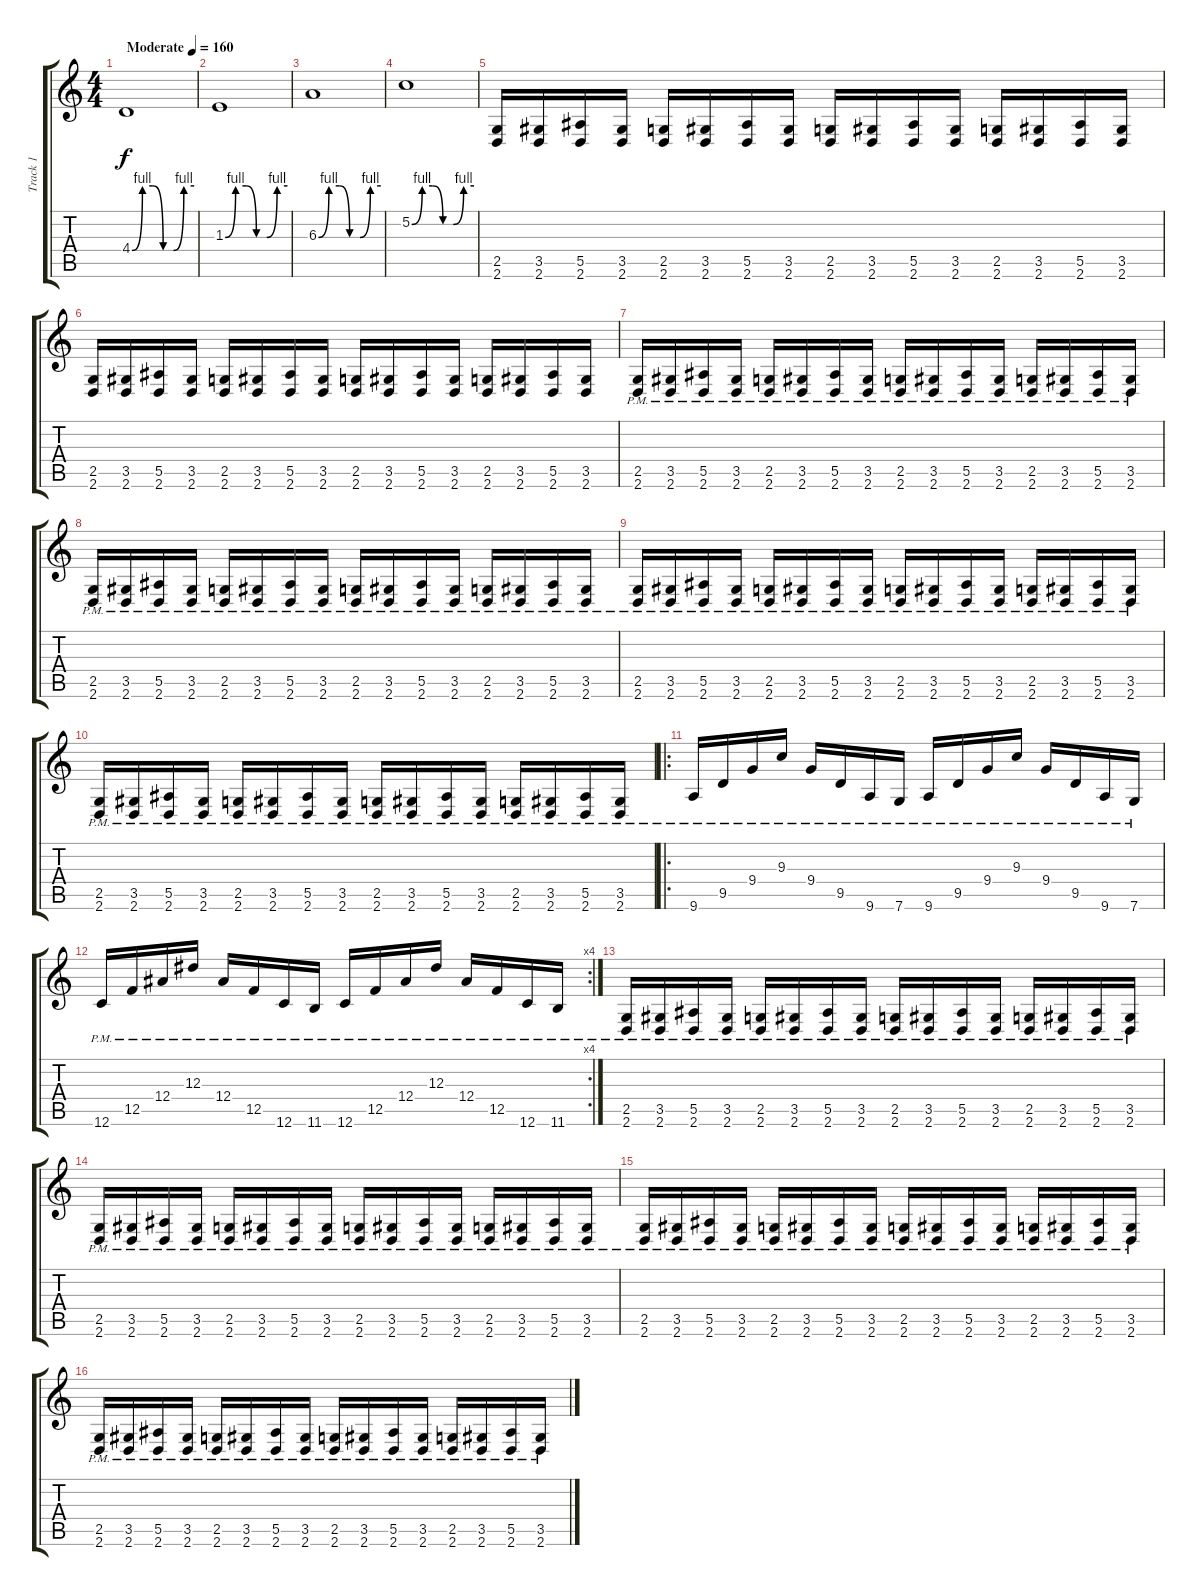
\track ("Track 1" "Track 1") {instrument distortionguitar}
\staff {score tabs}
\tuning (C4 G3 Eb3 Bb2 F2 C2) {hide}
\ts (4 4)
\tempo (160 "Moderate")
\clef g2
\ks c
4.4{be (custom 0 0 10 4 20 4 30 0 40 0 50 4 60 4)}.1{dy f volume 6 instrument distortionguitar} |
1.3{be (custom 0 0 10 4 20 4 30 0 40 0 50 4 60 4)}.1 |
6.3{be (custom 0 0 10 4 20 4 30 0 40 0 50 4 60 4)}.1 |
5.2{be (custom 0 0 10 4 20 4 30 0 40 0 50 4 60 4)}.1 |
(2.5 2.6).16{volume 16} (3.5 2.6).16 (5.5 2.6).16 (3.5 2.6).16 (2.5 2.6).16 (3.5 2.6).16 (5.5 2.6).16 (3.5 2.6).16 (2.5 2.6).16 (3.5 2.6).16 (5.5 2.6).16 (3.5 2.6).16 (2.5 2.6).16 (3.5 2.6).16 (5.5 2.6).16 (3.5 2.6).16 |
(2.5 2.6).16 (3.5 2.6).16 (5.5 2.6).16 (3.5 2.6).16 (2.5 2.6).16 (3.5 2.6).16 (5.5 2.6).16 (3.5 2.6).16 (2.5 2.6).16 (3.5 2.6).16 (5.5 2.6).16 (3.5 2.6).16 (2.5 2.6).16 (3.5 2.6).16 (5.5 2.6).16 (3.5 2.6).16 |
(2.5{pm} 2.6{pm}).16 (3.5{pm} 2.6{pm}).16 (5.5{pm} 2.6{pm}).16 (3.5{pm} 2.6{pm}).16 (2.5{pm} 2.6{pm}).16 (3.5{pm} 2.6{pm}).16 (5.5{pm} 2.6{pm}).16 (3.5{pm} 2.6{pm}).16 (2.5{pm} 2.6{pm}).16 (3.5{pm} 2.6{pm}).16 (5.5{pm} 2.6{pm}).16 (3.5{pm} 2.6{pm}).16 (2.5{pm} 2.6{pm}).16 (3.5{pm} 2.6{pm}).16 (5.5{pm} 2.6{pm}).16 (3.5{pm} 2.6{pm}).16 |
(2.5{pm} 2.6{pm}).16 (3.5{pm} 2.6{pm}).16 (5.5{pm} 2.6{pm}).16 (3.5{pm} 2.6{pm}).16 (2.5{pm} 2.6{pm}).16 (3.5{pm} 2.6{pm}).16 (5.5{pm} 2.6{pm}).16 (3.5{pm} 2.6{pm}).16 (2.5{pm} 2.6{pm}).16 (3.5{pm} 2.6{pm}).16 (5.5{pm} 2.6{pm}).16 (3.5{pm} 2.6{pm}).16 (2.5{pm} 2.6{pm}).16 (3.5{pm} 2.6{pm}).16 (5.5{pm} 2.6{pm}).16 (3.5{pm} 2.6{pm}).16 |
(2.5{pm} 2.6{pm}).16 (3.5{pm} 2.6{pm}).16 (5.5{pm} 2.6{pm}).16 (3.5{pm} 2.6{pm}).16 (2.5{pm} 2.6{pm}).16 (3.5{pm} 2.6{pm}).16 (5.5{pm} 2.6{pm}).16 (3.5{pm} 2.6{pm}).16 (2.5{pm} 2.6{pm}).16 (3.5{pm} 2.6{pm}).16 (5.5{pm} 2.6{pm}).16 (3.5{pm} 2.6{pm}).16 (2.5{pm} 2.6{pm}).16 (3.5{pm} 2.6{pm}).16 (5.5{pm} 2.6{pm}).16 (3.5{pm} 2.6{pm}).16 |
(2.5{pm} 2.6{pm}).16 (3.5{pm} 2.6{pm}).16 (5.5{pm} 2.6{pm}).16 (3.5{pm} 2.6{pm}).16 (2.5{pm} 2.6{pm}).16 (3.5{pm} 2.6{pm}).16 (5.5{pm} 2.6{pm}).16 (3.5{pm} 2.6{pm}).16 (2.5{pm} 2.6{pm}).16 (3.5{pm} 2.6{pm}).16 (5.5{pm} 2.6{pm}).16 (3.5{pm} 2.6{pm}).16 (2.5{pm} 2.6{pm}).16 (3.5{pm} 2.6{pm}).16 (5.5{pm} 2.6{pm}).16 (3.5{pm} 2.6{pm}).16 |
\ro
9.6{pm}.16 9.5{pm}.16 9.4{pm}.16 9.3{pm}.16 9.4{pm}.16 9.5{pm}.16 9.6{pm}.16 7.6{pm}.16 9.6{pm}.16 9.5{pm}.16 9.4{pm}.16 9.3{pm}.16 9.4{pm}.16 9.5{pm}.16 9.6{pm}.16 7.6{pm}.16 |
\rc 4
12.6{pm}.16 12.5{pm}.16 12.4{pm}.16 12.3{pm}.16 12.4{pm}.16 12.5{pm}.16 12.6{pm}.16 11.6{pm}.16 12.6{pm}.16 12.5{pm}.16 12.4{pm}.16 12.3{pm}.16 12.4{pm}.16 12.5{pm}.16 12.6{pm}.16 11.6{pm}.16 |
(2.5{pm} 2.6{pm}).16 (3.5{pm} 2.6{pm}).16 (5.5{pm} 2.6{pm}).16 (3.5{pm} 2.6{pm}).16 (2.5{pm} 2.6{pm}).16 (3.5{pm} 2.6{pm}).16 (5.5{pm} 2.6{pm}).16 (3.5{pm} 2.6{pm}).16 (2.5{pm} 2.6{pm}).16 (3.5{pm} 2.6{pm}).16 (5.5{pm} 2.6{pm}).16 (3.5{pm} 2.6{pm}).16 (2.5{pm} 2.6{pm}).16 (3.5{pm} 2.6{pm}).16 (5.5{pm} 2.6{pm}).16 (3.5{pm} 2.6{pm}).16 |
(2.5{pm} 2.6{pm}).16 (3.5{pm} 2.6{pm}).16 (5.5{pm} 2.6{pm}).16 (3.5{pm} 2.6{pm}).16 (2.5{pm} 2.6{pm}).16 (3.5{pm} 2.6{pm}).16 (5.5{pm} 2.6{pm}).16 (3.5{pm} 2.6{pm}).16 (2.5{pm} 2.6{pm}).16 (3.5{pm} 2.6{pm}).16 (5.5{pm} 2.6{pm}).16 (3.5{pm} 2.6{pm}).16 (2.5{pm} 2.6{pm}).16 (3.5{pm} 2.6{pm}).16 (5.5{pm} 2.6{pm}).16 (3.5{pm} 2.6{pm}).16 |
(2.5{pm} 2.6{pm}).16 (3.5{pm} 2.6{pm}).16 (5.5{pm} 2.6{pm}).16 (3.5{pm} 2.6{pm}).16 (2.5{pm} 2.6{pm}).16 (3.5{pm} 2.6{pm}).16 (5.5{pm} 2.6{pm}).16 (3.5{pm} 2.6{pm}).16 (2.5{pm} 2.6{pm}).16 (3.5{pm} 2.6{pm}).16 (5.5{pm} 2.6{pm}).16 (3.5{pm} 2.6{pm}).16 (2.5{pm} 2.6{pm}).16 (3.5{pm} 2.6{pm}).16 (5.5{pm} 2.6{pm}).16 (3.5{pm} 2.6{pm}).16 |
(2.5{pm} 2.6{pm}).16 (3.5{pm} 2.6{pm}).16 (5.5{pm} 2.6{pm}).16 (3.5{pm} 2.6{pm}).16 (2.5{pm} 2.6{pm}).16 (3.5{pm} 2.6{pm}).16 (5.5{pm} 2.6{pm}).16 (3.5{pm} 2.6{pm}).16 (2.5{pm} 2.6{pm}).16 (3.5{pm} 2.6{pm}).16 (5.5{pm} 2.6{pm}).16 (3.5{pm} 2.6{pm}).16 (2.5{pm} 2.6{pm}).16 (3.5{pm} 2.6{pm}).16 (5.5{pm} 2.6{pm}).16 (3.5{pm} 2.6{pm}).16
